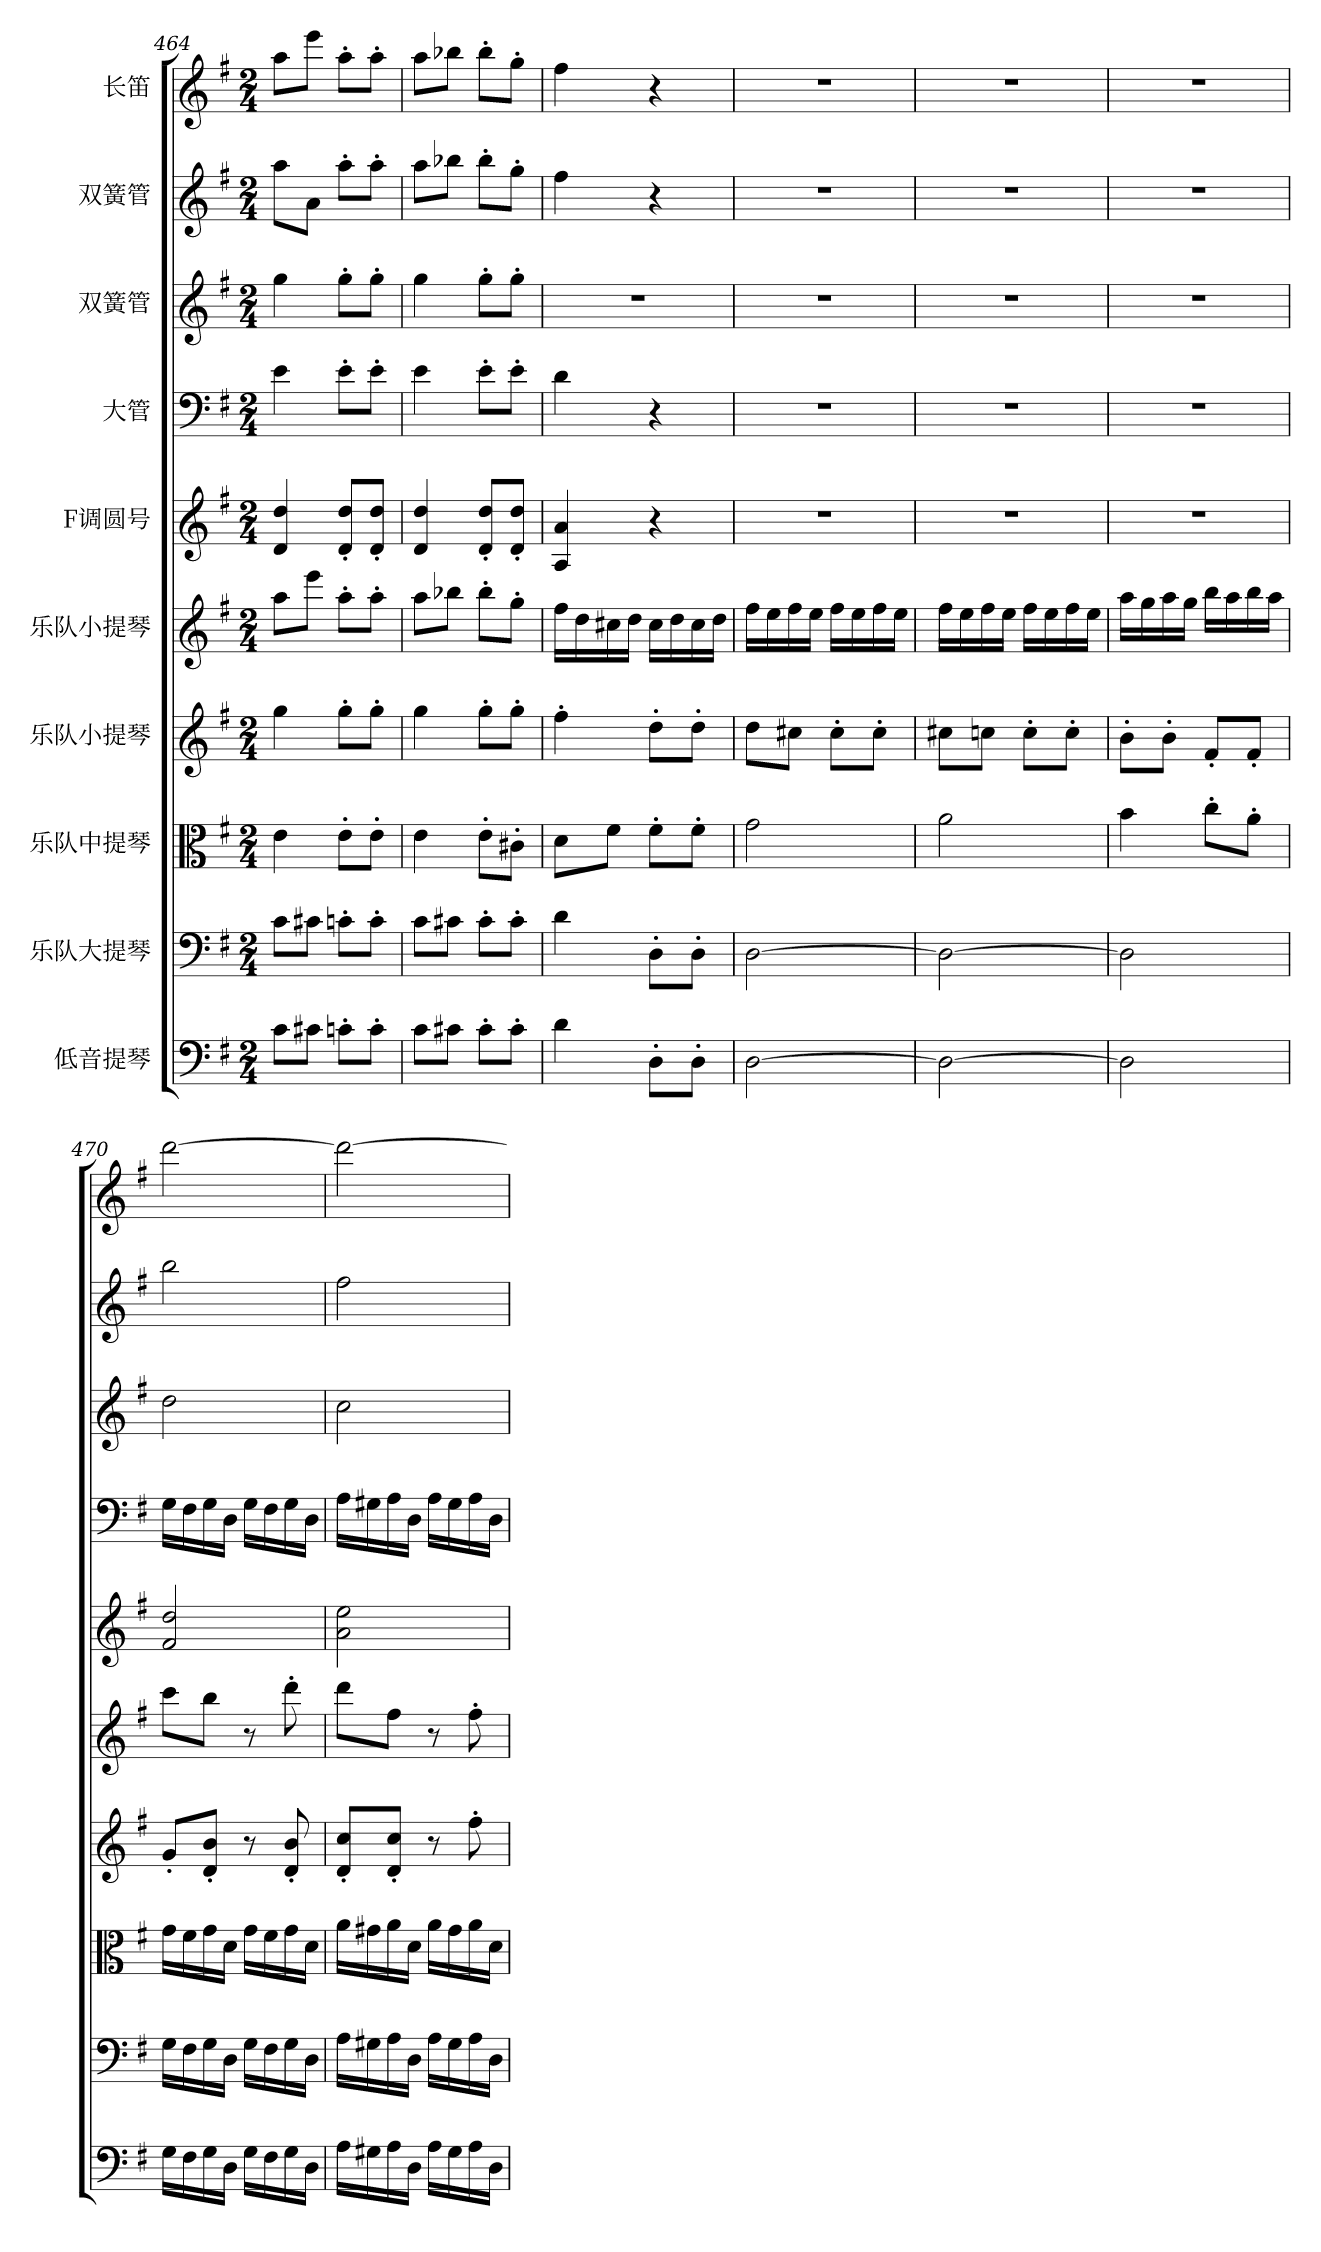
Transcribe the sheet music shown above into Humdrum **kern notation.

**kern	**kern	**kern	**kern	**kern	**kern	**kern	**kern	**kern	**kern
*part10	*part9	*part8	*part7	*part6	*part5	*part4	*part3	*part2	*part1
*staff10	*staff9	*staff8	*staff7	*staff6	*staff5	*staff4	*staff3	*staff2	*staff1
*I"低音提琴	*I"乐队大提琴	*I"乐队中提琴	*I"乐队小提琴	*I"乐队小提琴	*I"F调圆号	*I"大管	*I"双簧管	*I"双簧管	*I"长笛
*clefF4	*clefF4	*clefC3	*clefG2	*clefG2	*clefG2	*clefF4	*clefG2	*clefG2	*clefG2
*ITrd7c12	*	*	*	*	*ITrd4c7	*	*	*	*
*k[f#]	*k[f#]	*k[f#]	*k[f#]	*k[f#]	*k[]	*k[f#]	*k[f#]	*k[f#]	*k[f#]
*M2/4	*M2/4	*M2/4	*M2/4	*M2/4	*M2/4	*M2/4	*M2/4	*M2/4	*M2/4
=464	=464	=464	=464	=464	=464	=464	=464	=464	=464
8C\L	8c\L	4e\	4gg\	8aa\L	4G/ 4g/	4e\	4gg\	8aa\L	8aa\L
8C#X\J	8c#X\J	.	.	8eee\J	.	.	.	8a\J	8eee\J
8Cn'\L	8cn'\L	8e'\L	8gg'\L	8aa'\L	8G/' 8g/'L	8e'\L	8gg'\L	8aa'\L	8aa'\L
8C'\J	8c'\J	8e'\J	8gg'\J	8aa'\J	8G/' 8g/'J	8e'\J	8gg'\J	8aa'\J	8aa'\J
=465	=465	=465	=465	=465	=465	=465	=465	=465	=465
8C\L	8c\L	4e\	4gg\	8aa\L	4G/ 4g/	4e\	4gg\	8aa\L	8aa\L
8C#X\J	8c#X\J	.	.	8bb-X\J	.	.	.	8bb-X\J	8bb-X\J
8C#'\L	8c#'\L	8e'\L	8gg'\L	8bb-'\L	8G/' 8g/'L	8e'\L	8gg'\L	8bb-'\L	8bb-'\L
8C#'\J	8c#'\J	8c#X'\J	8gg'\J	8gg'\J	8G/' 8g/'J	8e'\J	8gg'\J	8gg'\J	8gg'\J
!!LO:PB:g=z
=466	=466	=466	=466	=466	=466	=466	=466	=466	=466
4D\	4d\	8d\L	4ff#'\	16ff#\LL	4D/ 4d/	4d\	2r	4ff#\	4ff#\
.	.	.	.	16dd\	.	.	.	.	.
.	.	8f#\J	.	16cc#X\	.	.	.	.	.
.	.	.	.	16dd\JJ	.	.	.	.	.
8DD'\L	8D'\L	8f#'\L	8dd'\L	16cc#\LL	4r	4r	.	4r	4r
.	.	.	.	16dd\	.	.	.	.	.
8DD'\J	8D'\J	8f#'\J	8dd'\J	16cc#\	.	.	.	.	.
.	.	.	.	16dd\JJ	.	.	.	.	.
=467	=467	=467	=467	=467	=467	=467	=467	=467	=467
[2DD\	[2D\	2g\	8dd\L	16ff#\LL	2r	2r	2r	2r	2r
.	.	.	.	16ee\	.	.	.	.	.
.	.	.	8cc#X\J	16ff#\	.	.	.	.	.
.	.	.	.	16ee\JJ	.	.	.	.	.
.	.	.	8cc#'\L	16ff#\LL	.	.	.	.	.
.	.	.	.	16ee\	.	.	.	.	.
.	.	.	8cc#'\J	16ff#\	.	.	.	.	.
.	.	.	.	16ee\JJ	.	.	.	.	.
=468	=468	=468	=468	=468	=468	=468	=468	=468	=468
2DD\_	2D\_	2a\	8cc#X\L	16ff#\LL	2r	2r	2r	2r	2r
.	.	.	.	16ee\	.	.	.	.	.
.	.	.	8ccn\J	16ff#\	.	.	.	.	.
.	.	.	.	16ee\JJ	.	.	.	.	.
.	.	.	8cc'\L	16ff#\LL	.	.	.	.	.
.	.	.	.	16ee\	.	.	.	.	.
.	.	.	8cc'\J	16ff#\	.	.	.	.	.
.	.	.	.	16ee\JJ	.	.	.	.	.
=469	=469	=469	=469	=469	=469	=469	=469	=469	=469
2DD\]	2D\]	4b\	8b'\L	16aa\LL	2r	2r	2r	2r	2r
.	.	.	.	16gg\	.	.	.	.	.
.	.	.	8b'\J	16aa\	.	.	.	.	.
.	.	.	.	16gg\JJ	.	.	.	.	.
.	.	8cc'\L	8f#'/L	16bb\LL	.	.	.	.	.
.	.	.	.	16aa\	.	.	.	.	.
.	.	8a'\J	8f#'/J	16bb\	.	.	.	.	.
.	.	.	.	16aa\JJ	.	.	.	.	.
!!LO:PB:g=z
=470	=470	=470	=470	=470	=470	=470	=470	=470	=470
16GG\LL	16G\LL	16g\LL	8g'/L	8ccc\L	2B/ 2g/	16G\LL	2dd\	2bb\	[2ddd\
16FF#\	16F#\	16f#\	.	.	.	16F#\	.	.	.
16GG\	16G\	16g\	8d/' 8b/'J	8bb\J	.	16G\	.	.	.
16DD\JJ	16D\JJ	16d\JJ	.	.	.	16D\JJ	.	.	.
16GG\LL	16G\LL	16g\LL	8r	8r	.	16G\LL	.	.	.
16FF#\	16F#\	16f#\	.	.	.	16F#\	.	.	.
16GG\	16G\	16g\	8d/' 8b/'	8ddd'\	.	16G\	.	.	.
16DD\JJ	16D\JJ	16d\JJ	.	.	.	16D\JJ	.	.	.
=471	=471	=471	=471	=471	=471	=471	=471	=471	=471
16AA\LL	16A\LL	16a\LL	8d/' 8cc/'L	8ddd\L	2d\ 2a\	16A\LL	2cc\	2ff#\	2ddd\_
16GG#X\	16G#X\	16g#X\	.	.	.	16G#X\	.	.	.
16AA\	16A\	16a\	8d/' 8cc/'J	8ff#\J	.	16A\	.	.	.
16DD\JJ	16D\JJ	16d\JJ	.	.	.	16D\JJ	.	.	.
16AA\LL	16A\LL	16a\LL	8r	8r	.	16A\LL	.	.	.
16GG#\	16G#\	16g#\	.	.	.	16G#\	.	.	.
16AA\	16A\	16a\	8ff#'\	8ff#'\	.	16A\	.	.	.
16DD\JJ	16D\JJ	16d\JJ	.	.	.	16D\JJ	.	.	.
=	=	=	=	=	=	=	=	=	=
*-	*-	*-	*-	*-	*-	*-	*-	*-	*-
